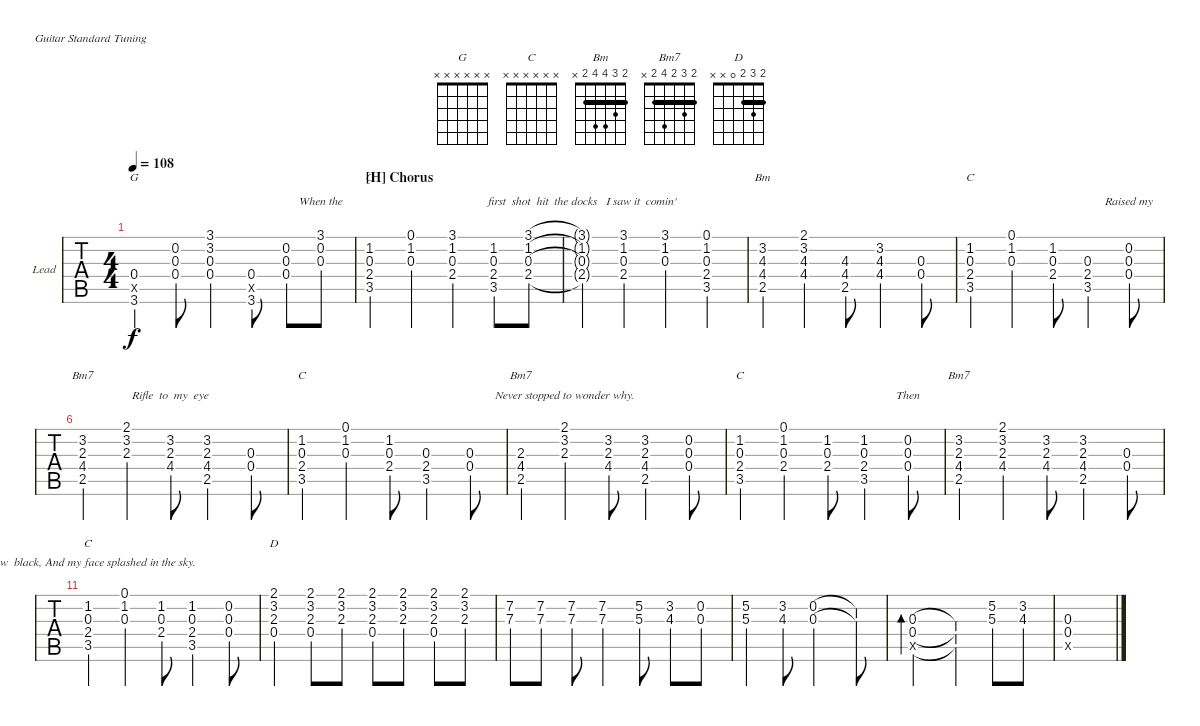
\defaultSystemsLayout 4
\bracketExtendMode nobrackets
\firstSystemTrackNameOrientation horizontal
\otherSystemsTrackNameOrientation horizontal
\defaultBarNumberDisplay FirstOfSystem
\track ("Lead" "Lead") {instrument overdrivenguitar}
\staff {tabs}
\tuning (E4 B3 G3 D3 A2 E2)
\chord ("G" x x x x x x)
\chord ("C" x x x x x x)
\chord ("Bm" 2 3 4 4 2 x) {showfingering false barre 2}
\chord ("Bm7" 2 3 2 4 2 x) {showfingering false barre (2 2)}
\chord ("D" 2 3 2 0 x x) {showfingering false barre 2}
\ts (4 4)
\tempo 108
\clef g2
\ks c
(3.6 2.5{x} 0.4).4{ch "G" lyrics (0 "") lyrics (1 "") lyrics (2 "") lyrics (3 "") lyrics (4 "") dy f} (0.4 0.3 0.2).8{lyrics (0 "") lyrics (1 "") lyrics (2 "") lyrics (3 "") lyrics (4 "")} (3.2 0.3 3.1{hac} 0.4).4{lyrics (0 "") lyrics (1 "") lyrics (2 "") lyrics (3 "") lyrics (4 "")} (3.6 2.5{x} 0.4).8{lyrics (0 "") lyrics (1 "") lyrics (2 "") lyrics (3 "") lyrics (4 "")} (0.4 0.3 0.2).8{lyrics (0 "") lyrics (1 "") lyrics (2 "") lyrics (3 "") lyrics (4 "")} (0.3 0.2 3.1).8{lyrics (0 "") lyrics (1 "") lyrics (2 "When the ") lyrics (3 "") lyrics (4 "")} |
\section ("H" "Chorus")
(3.5 2.4 0.3 1.2).4{ch "C" lyrics (0 "") lyrics (1 "") lyrics (2 "") lyrics (3 "") lyrics (4 "")} (0.3 1.2 0.1).4{lyrics (0 "") lyrics (1 "") lyrics (2 "") lyrics (3 "") lyrics (4 "")} (2.4 0.3 1.2 3.1).4{lyrics (0 "") lyrics (1 "") lyrics (2 "") lyrics (3 "") lyrics (4 "")} (1.2 0.3 2.4 3.5).8{lyrics (0 "") lyrics (1 "") lyrics (2 "") lyrics (3 "") lyrics (4 "")} (0.3 2.4 1.2 3.1).8{lyrics (0 "") lyrics (1 "") lyrics (2 "") lyrics (3 "") lyrics (4 "")} |
(0.3{t} 2.4{t} 1.2{t} 3.1{t}).4{lyrics (0 "") lyrics (1 "") lyrics (2 "first  shot  hit  the docks   I saw it  comin'") lyrics (3 "") lyrics (4 "")} (1.2 0.3 3.1 2.4).4{lyrics (0 "") lyrics (1 "") lyrics (2 "") lyrics (3 "") lyrics (4 "")} (0.3 1.2 3.1).4{lyrics (0 "") lyrics (1 "") lyrics (2 "") lyrics (3 "") lyrics (4 "")} (0.3 2.4 3.5 1.2 0.1).4{lyrics (0 "") lyrics (1 "") lyrics (2 "") lyrics (3 "") lyrics (4 "")} |
(2.5 4.4 4.3 3.2).4{ch "Bm" lyrics (0 "") lyrics (1 "") lyrics (2 "") lyrics (3 "") lyrics (4 "")} (4.4 4.3 3.2 2.1).4{lyrics (0 "") lyrics (1 "") lyrics (2 "") lyrics (3 "") lyrics (4 "")} (2.5 4.4 4.3).8{lyrics (0 "") lyrics (1 "") lyrics (2 "") lyrics (3 "") lyrics (4 "")} (4.4 4.3 3.2).4{lyrics (0 "") lyrics (1 "") lyrics (2 "") lyrics (3 "") lyrics (4 "")} (0.3 0.4).8{lyrics (0 "") lyrics (1 "") lyrics (2 "") lyrics (3 "") lyrics (4 "")} |
(3.5 2.4 0.3 1.2).4{ch "C" lyrics (0 "") lyrics (1 "") lyrics (2 "") lyrics (3 "") lyrics (4 "")} (1.2 0.3 0.1).4{lyrics (0 "") lyrics (1 "") lyrics (2 "") lyrics (3 "") lyrics (4 "")} (1.2 0.3 2.4).8{lyrics (0 "") lyrics (1 "") lyrics (2 "") lyrics (3 "") lyrics (4 "")} (3.5 2.4 0.3).4{lyrics (0 "") lyrics (1 "") lyrics (2 "") lyrics (3 "") lyrics (4 "")} (0.3 0.2 0.4).8{lyrics (0 "") lyrics (1 "") lyrics (2 "Raised my    ") lyrics (3 "") lyrics (4 "")} |
(2.5 4.4 2.3 3.2).4{ch "Bm7" lyrics (0 "") lyrics (1 "") lyrics (2 "") lyrics (3 "") lyrics (4 "")} (3.2 2.3 2.1).4{lyrics (0 "") lyrics (1 "") lyrics (2 "") lyrics (3 "") lyrics (4 "")} (2.3 4.4 3.2).8{lyrics (0 "") lyrics (1 "") lyrics (2 "Rifle  to  my  eye") lyrics (3 "") lyrics (4 "")} (4.4 2.3 3.2 2.5).4{lyrics (0 "") lyrics (1 "") lyrics (2 "") lyrics (3 "") lyrics (4 "")} (0.4 0.3).8{lyrics (0 "") lyrics (1 "") lyrics (2 "") lyrics (3 "") lyrics (4 "")} |
(3.5 2.4 0.3 1.2).4{ch "C" lyrics (0 "") lyrics (1 "") lyrics (2 "") lyrics (3 "") lyrics (4 "")} (1.2 0.3 0.1).4{lyrics (0 "") lyrics (1 "") lyrics (2 "") lyrics (3 "") lyrics (4 "")} (1.2 0.3 2.4).8{lyrics (0 "") lyrics (1 "") lyrics (2 "") lyrics (3 "") lyrics (4 "")} (3.5 2.4 0.3).4{lyrics (0 "") lyrics (1 "") lyrics (2 "") lyrics (3 "") lyrics (4 "")} (0.3 0.4).8{lyrics (0 "") lyrics (1 "") lyrics (2 "") lyrics (3 "") lyrics (4 "")} |
(2.5 4.4 2.3).4{ch "Bm7" lyrics (0 "") lyrics (1 "") lyrics (2 "") lyrics (3 "") lyrics (4 "")} (3.2 2.3 2.1).4{lyrics (0 "") lyrics (1 "") lyrics (2 "Never stopped to wonder why.") lyrics (3 "") lyrics (4 "")} (2.3 4.4 3.2).8{lyrics (0 "") lyrics (1 "") lyrics (2 "") lyrics (3 "") lyrics (4 "")} (4.4 2.3 3.2 2.5).4{lyrics (0 "") lyrics (1 "") lyrics (2 "") lyrics (3 "") lyrics (4 "")} (0.4 0.3 0.2).8{lyrics (0 "") lyrics (1 "") lyrics (2 "") lyrics (3 "") lyrics (4 "")} |
(3.5 2.4 0.3 1.2).4{ch "C" lyrics (0 "") lyrics (1 "") lyrics (2 "") lyrics (3 "") lyrics (4 "")} (1.2 0.3 0.1 2.4).4{lyrics (0 "") lyrics (1 "") lyrics (2 "") lyrics (3 "") lyrics (4 "")} (0.3 2.4 1.2).8{lyrics (0 "") lyrics (1 "") lyrics (2 "") lyrics (3 "") lyrics (4 "")} (0.3 1.2 2.4 3.5).4{lyrics (0 "") lyrics (1 "") lyrics (2 "") lyrics (3 "") lyrics (4 "")} (0.3 0.2 0.4).8{lyrics (0 "") lyrics (1 "") lyrics (2 "Then ") lyrics (3 "") lyrics (4 "")} |
(2.5 4.4 2.3 3.2).4{ch "Bm7" lyrics (0 "") lyrics (1 "") lyrics (2 "") lyrics (3 "") lyrics (4 "")} (3.2 2.3 4.4 2.1).4{lyrics (0 "") lyrics (1 "") lyrics (2 "") lyrics (3 "") lyrics (4 "")} (2.3 4.4 3.2).8{lyrics (0 "") lyrics (1 "") lyrics (2 "") lyrics (3 "") lyrics (4 "")} (4.4 2.3 3.2 2.5).4{lyrics (0 "") lyrics (1 "") lyrics (2 "") lyrics (3 "") lyrics (4 "")} (0.4 0.3).8{lyrics (0 "") lyrics (1 "") lyrics (2 "") lyrics (3 "") lyrics (4 "")} |
(3.5 2.4 0.3 1.2).4{ch "C" lyrics (0 "") lyrics (1 "") lyrics (2 "I  saw  black, And my face splashed in the sky.") lyrics (3 "") lyrics (4 "")} (1.2 0.3 0.1).4{lyrics (0 "") lyrics (1 "") lyrics (2 "") lyrics (3 "") lyrics (4 "")} (0.3 2.4 1.2).8{lyrics (0 "") lyrics (1 "") lyrics (2 "") lyrics (3 "") lyrics (4 "")} (2.4 0.3 1.2 3.5).4{lyrics (0 "") lyrics (1 "") lyrics (2 "") lyrics (3 "") lyrics (4 "")} (0.3 0.2 0.4).8{lyrics (0 "") lyrics (1 "") lyrics (2 "") lyrics (3 "") lyrics (4 "")} |
(2.1 3.2 2.3 0.4).4{ch "D" lyrics (0 "") lyrics (1 "") lyrics (2 "") lyrics (3 "") lyrics (4 "")} (0.4 2.3 3.2 2.1).8{lyrics (0 "") lyrics (1 "") lyrics (2 "") lyrics (3 "") lyrics (4 "")} (2.1 3.2 2.3).8{lyrics (0 "") lyrics (1 "") lyrics (2 "") lyrics (3 "") lyrics (4 "")} (2.3 0.4 3.2 2.1).8{lyrics (0 "") lyrics (1 "") lyrics (2 "") lyrics (3 "") lyrics (4 "")} (2.3 3.2 2.1).8{lyrics (0 "") lyrics (1 "") lyrics (2 "") lyrics (3 "") lyrics (4 "")} (2.1 3.2 2.3 0.4).8{lyrics (0 "") lyrics (1 "") lyrics (2 "") lyrics (3 "") lyrics (4 "")} (2.3 3.2 2.1).8{lyrics (0 "") lyrics (1 "") lyrics (2 "") lyrics (3 "") lyrics (4 "")} |
(7.3 7.2).8{lyrics (0 "") lyrics (1 "") lyrics (2 "") lyrics (3 "") lyrics (4 "")} (7.3 7.2).8{lyrics (0 "") lyrics (1 "") lyrics (2 "") lyrics (3 "") lyrics (4 "")} (7.3 7.2).8{lyrics (0 "") lyrics (1 "") lyrics (2 "") lyrics (3 "") lyrics (4 "")} (7.2 7.3).4{lyrics (0 "") lyrics (1 "") lyrics (2 "") lyrics (3 "") lyrics (4 "")} (5.2 5.3).8{lyrics (0 "") lyrics (1 "") lyrics (2 "") lyrics (3 "") lyrics (4 "")} (4.3 3.2).8{lyrics (0 "") lyrics (1 "") lyrics (2 "") lyrics (3 "") lyrics (4 "")} (0.3 0.2).8{lyrics (0 "") lyrics (1 "") lyrics (2 "") lyrics (3 "") lyrics (4 "")} |
(5.2 5.3).4{lyrics (0 "") lyrics (1 "") lyrics (2 "") lyrics (3 "") lyrics (4 "")} (3.2 4.3).8{lyrics (0 "") lyrics (1 "") lyrics (2 "") lyrics (3 "") lyrics (4 "")} (0.2 0.3).2{lyrics (0 "") lyrics (1 "") lyrics (2 "") lyrics (3 "") lyrics (4 "")} (0.3{t} 0.2{t}).8{lyrics (0 "") lyrics (1 "") lyrics (2 "") lyrics (3 "") lyrics (4 "")} |
(0.3 0.4 2.5{x}).2{bd 42 lyrics (0 "") lyrics (1 "") lyrics (2 "") lyrics (3 "") lyrics (4 "")} (0.3{t} 0.4{t} 2.5{x t}).4{lyrics (0 "") lyrics (1 "") lyrics (2 "") lyrics (3 "") lyrics (4 "")} (5.2 5.3).8{lyrics (0 "") lyrics (1 "") lyrics (2 "") lyrics (3 "") lyrics (4 "")} (3.2 4.3).8{lyrics (0 "") lyrics (1 "") lyrics (2 "") lyrics (3 "") lyrics (4 "")} |
(0.3 0.4 2.5{x}).1{lyrics (0 "") lyrics (1 "") lyrics (2 "") lyrics (3 "") lyrics (4 "")}
